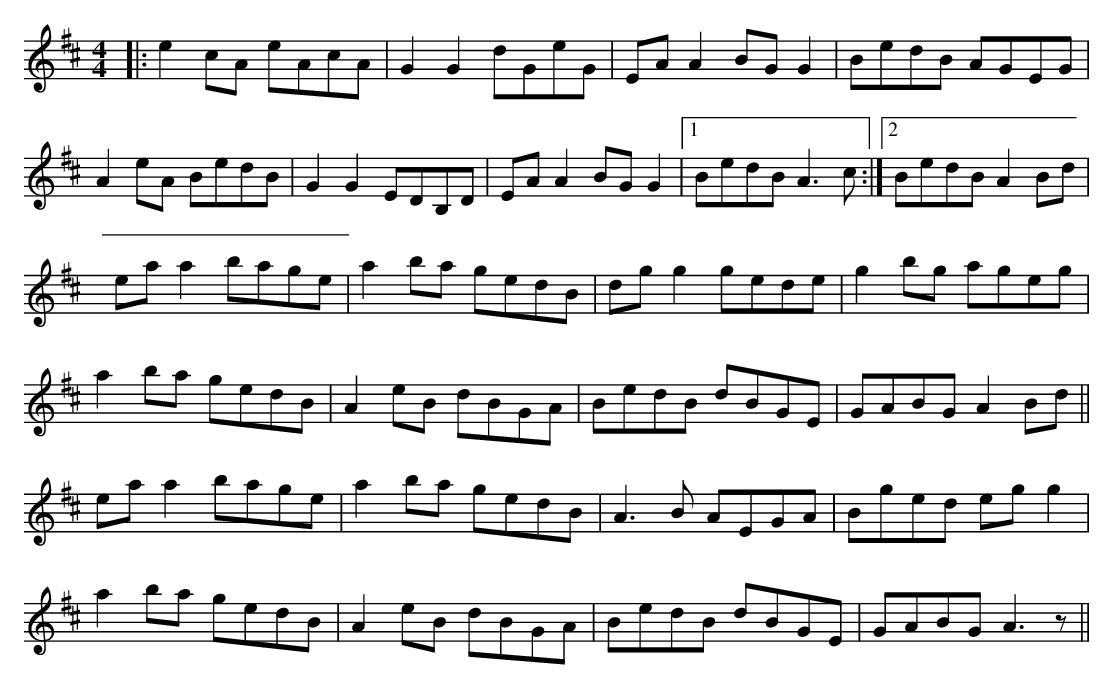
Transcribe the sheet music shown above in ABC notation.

X:1
M:4/4
K:Amix
|:e2cA eAcA|G2 G2 dGeG|EA A2 BG G2|BedB AGEG|
A2eA BedB|G2 G2 EDB,D|EA A2 BG G2|1 BedB A3 c:|2 BedB A2 Bd|
eaa2 bage|a2 ba gedB|dg g2 gede|g2 bg ageg|
a2 ba gedB|A2 eB dBGA|BedB dBGE|GABG A2 Bd||
eaa2 bage|a2 ba gedB|A3 B AEGA|Bged egg2|
a2 ba gedB|A2 eB dBGA|BedB dBGE|GABG A3 z1||
